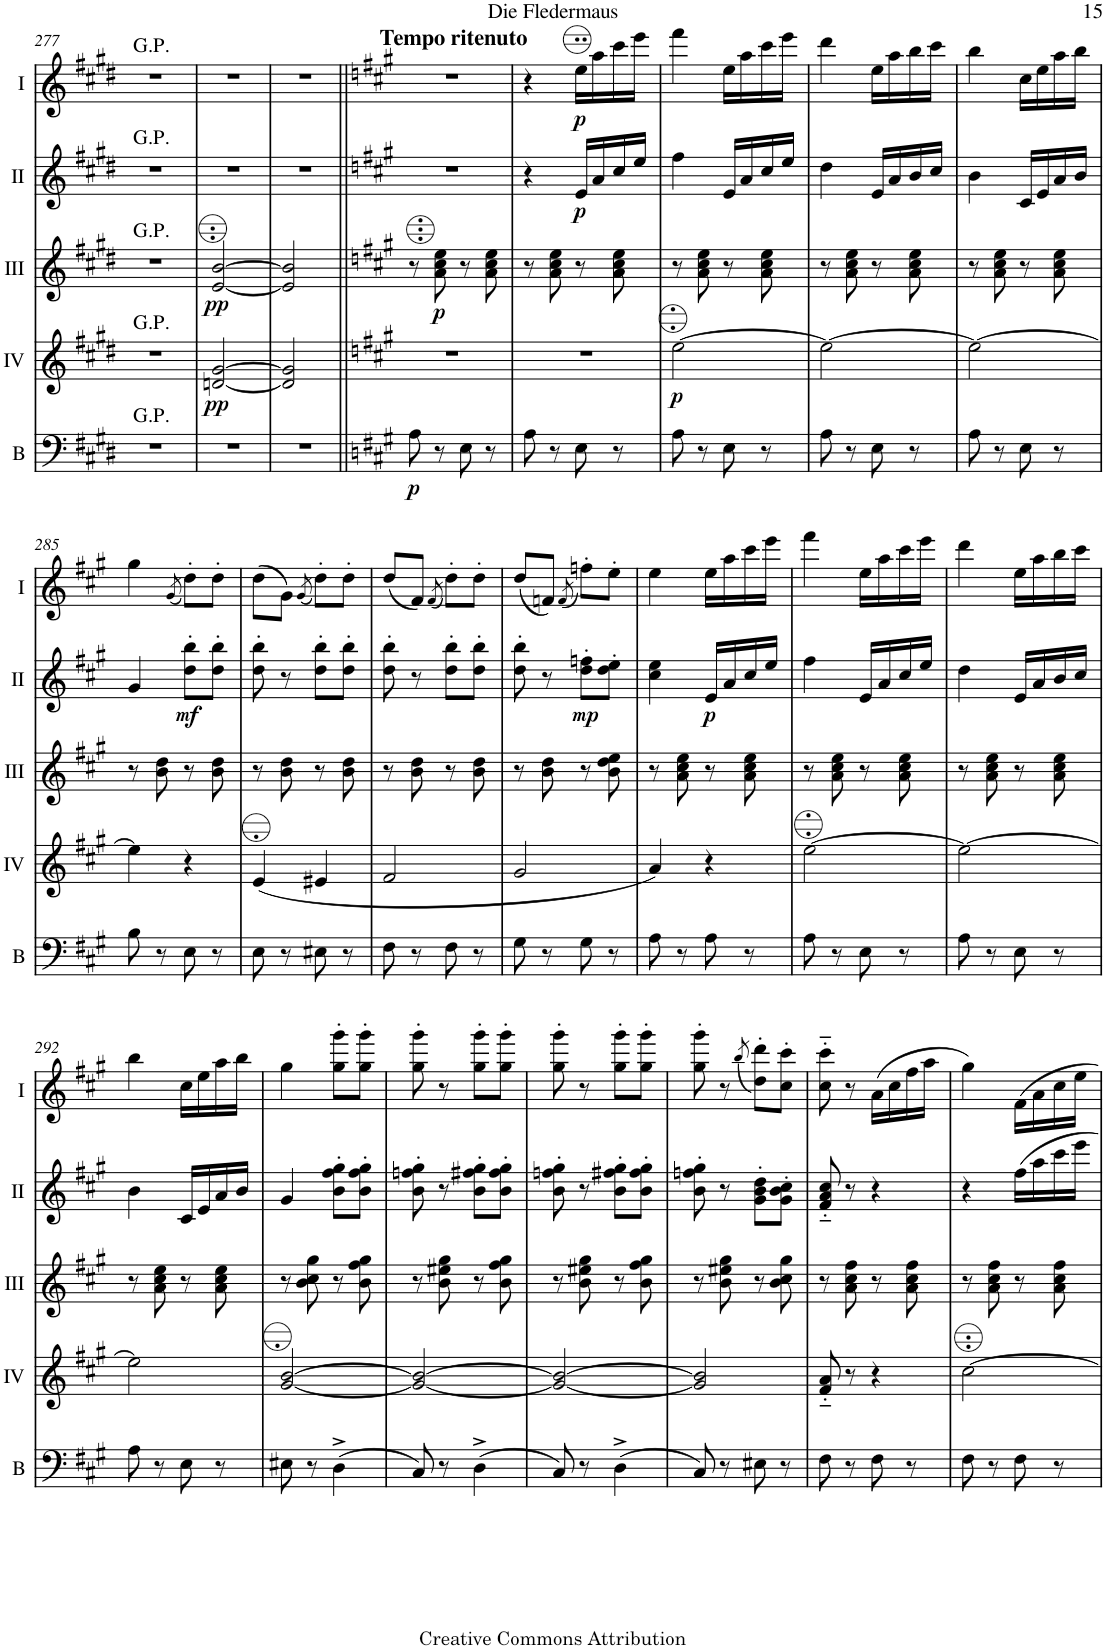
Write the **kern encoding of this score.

**kern	**dynam	**kern	**dynam	**kern	**dynam	**kern	**dynam	**kern	**dynam
*part5	*part5	*part4	*part4	*part3	*part3	*part2	*part2	*part1	*part1
*staff5	*staff5	*staff4	*staff4	*staff3	*staff3	*staff2	*staff2	*staff1	*staff1
*I"Bass	*	*I"Acc. 4	*	*I"Acc. 3	*	*I"Acc. 2	*	*I"Acc. 1	*
*I'B	*	*	*	*	*	*	*	*	*
!!LO:PB:g=z
*clefF4	*	*clefG2	*	*clefG2	*	*clefG2	*	*clefG2	*
*Trd7c12	*	*Trd7c12	*	*Trd7c12	*	*	*	*	*
*k[f#c#g#d#]	*	*k[f#c#g#d#]	*	*k[f#c#g#d#]	*	*k[f#c#g#d#]	*	*k[f#c#g#d#]	*
*M2/4	*	*M2/4	*	*M2/4	*	*M2/4	*	*M2/4	*
=277	=277	=277	=277	=277	=277	=277	=277	=277	=277
!	!	!	!	!	!	!	!	!LO:TX:a:t=G.P.	!
!	!	!	!	!	!	!LO:TX:a:t=G.P.	!	!	!
!	!	!	!	!LO:TX:a:t=G.P.	!	!	!	!	!
!	!	!LO:TX:a:t=G.P.	!	!	!	!	!	!	!
!LO:TX:a:t=G.P.	!	!	!	!	!	!	!	!	!
2r	.	2r	.	2r	.	2r	.	2r	.
=278	=278	=278	=278	=278	=278	=278	=278	=278	=278
*^	*	*	*	*	*	*^	*	*^	*
!	!	!	!	!LO:DY:b	!	!LO:DY:b	!	!	!	!	!	!
2r	2G#	.	[2dn/ [2g#/	pp	[2e/ [2b/	pp	2r	2g#	.	2r	2g#	.
=279	=279	=279	=279	=279	=279	=279	=279	=279	=279	=279	=279	=279
2r	2G#	.	2d/] 2g#/]	.	2e/] 2b/]	.	2r	2g#	.	2r	2g#	.
*	*	*	*	*	*	*	*v	*v	*	*	*	*
*v	*v	*	*	*	*	*	*	*	*v	*v	*
=280||	=280||	=280||	=280||	=280||	=280||	=280||	=280||	=280||	=280||
*k[f#c#g#]	*	*k[f#c#g#]	*	*k[f#c#g#]	*	*k[f#c#g#]	*	*k[f#c#g#]	*
*^	*	*	*	*	*	*^	*	*^	*
!	!	!	!	!	!	!	!	!	!	!LO:TX:a:B:t=Tempo ritenuto	!	!
!	!	!LO:DY:b	!	!	!	!	!	!	!	!	!	!
*	*	*	*	*	*	*	*v	*v	*	*	*	*
*v	*v	*	*	*	*	*	*	*	*v	*v	*
8A\	p	2r	.	8r	.	2r	.	2r	.
!	!	!	!	!	!LO:DY:b	!	!	!	!
8r	.	.	.	8a\ 8cc#\ 8ee\	p	.	.	.	.
8E\	.	.	.	8r	.	.	.	.	.
8r	.	.	.	8a\ 8cc#\ 8ee\	.	.	.	.	.
=281	=281	=281	=281	=281	=281	=281	=281	=281	=281
8A\	.	2r	.	8r	.	4r	.	4r	.
8r	.	.	.	8a\ 8cc#\ 8ee\	.	.	.	.	.
!	!	!	!	!	!	!	!LO:DY:b	!	!LO:DY:b
8E\	.	.	.	8r	.	16e/LL	p	16ee\LL	p
.	.	.	.	.	.	16a/	.	16aa\	.
8r	.	.	.	8a\ 8cc#\ 8ee\	.	16cc#/	.	16ccc#\	.
.	.	.	.	.	.	16ee/JJ	.	16eee\JJ	.
=282	=282	=282	=282	=282	=282	=282	=282	=282	=282
!	!	!	!LO:DY:b	!	!	!	!	!	!
8A\	.	[2ee\	p	8r	.	4ff#\	.	4fff#\	.
8r	.	.	.	8a\ 8cc#\ 8ee\	.	.	.	.	.
8E\	.	.	.	8r	.	16e/LL	.	16ee\LL	.
.	.	.	.	.	.	16a/	.	16aa\	.
8r	.	.	.	8a\ 8cc#\ 8ee\	.	16cc#/	.	16ccc#\	.
.	.	.	.	.	.	16ee/JJ	.	16eee\JJ	.
=283	=283	=283	=283	=283	=283	=283	=283	=283	=283
8A\	.	2ee\_	.	8r	.	4dd\	.	4ddd\	.
8r	.	.	.	8a\ 8cc#\ 8ee\	.	.	.	.	.
8E\	.	.	.	8r	.	16e/LL	.	16ee\LL	.
.	.	.	.	.	.	16a/	.	16aa\	.
8r	.	.	.	8a\ 8cc#\ 8ee\	.	16b/	.	16bb\	.
.	.	.	.	.	.	16cc#/JJ	.	16ccc#\JJ	.
=284	=284	=284	=284	=284	=284	=284	=284	=284	=284
8A\	.	2ee\_	.	8r	.	4b\	.	4bb\	.
8r	.	.	.	8a\ 8cc#\ 8ee\	.	.	.	.	.
8E\	.	.	.	8r	.	16c#/LL	.	16cc#\LL	.
.	.	.	.	.	.	16e/	.	16ee\	.
8r	.	.	.	8a\ 8cc#\ 8ee\	.	16a/	.	16aa\	.
.	.	.	.	.	.	16b/JJ	.	16bb\JJ	.
!!LO:LB:g=z
=285	=285	=285	=285	=285	=285	=285	=285	=285	=285
8B\	.	4ee\]	.	8r	.	4g#/	.	4gg#\	.
8r	.	.	.	8b\ 8dd\	.	.	.	.	.
.	.	.	.	.	.	.	.	(8qg#/	.
!	!	!	!	!	!	!	!LO:DY:b	!	!
8E\	.	4r	.	8r	.	8dd\' 8bb\'L	mf	8dd'\L)	.
8r	.	.	.	8b\ 8dd\	.	8dd\' 8bb\'J	.	8dd'\J	.
=286	=286	=286	=286	=286	=286	=286	=286	=286	=286
8E\	.	(4e/	.	8r	.	8dd\' 8bb\'	.	(8dd\L	.
8r	.	.	.	8b\ 8dd\	.	8r	.	8g#\J)	.
.	.	.	.	.	.	.	.	(8qg#/	.
8E#X\	.	4e#X/	.	8r	.	8dd\' 8bb\'L	.	8dd'\L)	.
8r	.	.	.	8b\ 8dd\	.	8dd\' 8bb\'J	.	8dd'\J	.
=287	=287	=287	=287	=287	=287	=287	=287	=287	=287
8F#\	.	2f#/	.	8r	.	8dd\' 8bb\'	.	(8dd/L	.
8r	.	.	.	8b\ 8dd\	.	8r	.	8f#/J)	.
.	.	.	.	.	.	.	.	(8qf#/	.
8F#\	.	.	.	8r	.	8dd\' 8bb\'L	.	8dd'\L)	.
8r	.	.	.	8b\ 8dd\	.	8dd\' 8bb\'J	.	8dd'\J	.
=288	=288	=288	=288	=288	=288	=288	=288	=288	=288
8G#\	.	2g#/	.	8r	.	8dd\' 8bb\'	.	(8dd/L	.
8r	.	.	.	8b\ 8dd\	.	8r	.	8fn/J)	.
.	.	.	.	.	.	.	.	(8qf/	.
!	!	!	!	!	!	!	!LO:DY:b	!	!
8G#\	.	.	.	8r	.	8dd\' 8ffn\'L	mp	8ffn'\L)	.
8r	.	.	.	8b\ 8dd\ 8ee\	.	8dd\' 8ee\'J	.	8ee'\J	.
=289	=289	=289	=289	=289	=289	=289	=289	=289	=289
8A\	.	4a/)	.	8r	.	4cc#\ 4ee\	.	4ee\	.
8r	.	.	.	8a\ 8cc#\ 8ee\	.	.	.	.	.
!	!	!	!	!	!	!	!LO:DY:b	!	!
8A\	.	4r	.	8r	.	16e/LL	p	16ee\LL	.
.	.	.	.	.	.	16a/	.	16aa\	.
8r	.	.	.	8a\ 8cc#\ 8ee\	.	16cc#/	.	16ccc#\	.
.	.	.	.	.	.	16ee/JJ	.	16eee\JJ	.
=290	=290	=290	=290	=290	=290	=290	=290	=290	=290
8A\	.	[2ee\	.	8r	.	4ff#\	.	4fff#\	.
8r	.	.	.	8a\ 8cc#\ 8ee\	.	.	.	.	.
8E\	.	.	.	8r	.	16e/LL	.	16ee\LL	.
.	.	.	.	.	.	16a/	.	16aa\	.
8r	.	.	.	8a\ 8cc#\ 8ee\	.	16cc#/	.	16ccc#\	.
.	.	.	.	.	.	16ee/JJ	.	16eee\JJ	.
=291	=291	=291	=291	=291	=291	=291	=291	=291	=291
8A\	.	2ee\_	.	8r	.	4dd\	.	4ddd\	.
8r	.	.	.	8a\ 8cc#\ 8ee\	.	.	.	.	.
8E\	.	.	.	8r	.	16e/LL	.	16ee\LL	.
.	.	.	.	.	.	16a/	.	16aa\	.
8r	.	.	.	8a\ 8cc#\ 8ee\	.	16b/	.	16bb\	.
.	.	.	.	.	.	16cc#/JJ	.	16ccc#\JJ	.
!!LO:LB:g=z
=292	=292	=292	=292	=292	=292	=292	=292	=292	=292
8A\	.	2ee\]	.	8r	.	4b\	.	4bb\	.
8r	.	.	.	8a\ 8cc#\ 8ee\	.	.	.	.	.
8E\	.	.	.	8r	.	16c#/LL	.	16cc#\LL	.
.	.	.	.	.	.	16e/	.	16ee\	.
8r	.	.	.	8a\ 8cc#\ 8ee\	.	16a/	.	16aa\	.
.	.	.	.	.	.	16b/JJ	.	16bb\JJ	.
=293	=293	=293	=293	=293	=293	=293	=293	=293	=293
8E#X\	.	[2g#/ [2b/	.	8r	.	4g#/	.	4gg#\	.
8r	.	.	.	8b\ 8cc#\ 8gg#\	.	.	.	.	.
(4D^\	.	.	.	8r	.	8b\' 8ff#\' 8gg#\'L	.	8gg#\' 8ggg#\'L	.
.	.	.	.	8b\ 8ff#\ 8gg#\	.	8b\' 8ff#\' 8gg#\'J	.	8gg#\' 8ggg#\'J	.
=294	=294	=294	=294	=294	=294	=294	=294	=294	=294
8C#/)	.	2g#/_ 2b/_	.	8r	.	8b\' 8ffn\' 8gg#\'	.	8gg#\' 8ggg#\'	.
8r	.	.	.	8b\ 8ee#X\ 8gg#\	.	8r	.	8r	.
(4D^\	.	.	.	8r	.	8b\' 8ff#X\' 8gg#\'L	.	8gg#\' 8ggg#\'L	.
.	.	.	.	8b\ 8ff#\ 8gg#\	.	8b\' 8ff#\' 8gg#\'J	.	8gg#\' 8ggg#\'J	.
=295	=295	=295	=295	=295	=295	=295	=295	=295	=295
8C#/)	.	2g#/_ 2b/_	.	8r	.	8b\' 8ffn\' 8gg#\'	.	8gg#\' 8ggg#\'	.
8r	.	.	.	8b\ 8ee#X\ 8gg#\	.	8r	.	8r	.
(4D^\	.	.	.	8r	.	8b\' 8ff#X\' 8gg#\'L	.	8gg#\' 8ggg#\'L	.
.	.	.	.	8b\ 8ff#\ 8gg#\	.	8b\' 8ff#\' 8gg#\'J	.	8gg#\' 8ggg#\'J	.
=296	=296	=296	=296	=296	=296	=296	=296	=296	=296
8C#/)	.	2g#/] 2b/]	.	8r	.	8b\' 8ffn\' 8gg#\'	.	8gg#\' 8ggg#\'	.
8r	.	.	.	8b\ 8ee#X\ 8gg#\	.	8r	.	8r	.
.	.	.	.	.	.	.	.	(8qbb/	.
8E#X\	.	.	.	8r	.	8g#\' 8b\' 8dd\'L	.	8dd\' 8ddd\'L)	.
8r	.	.	.	8b\ 8cc#\ 8gg#\	.	8g#\' 8b\' 8cc#\'J	.	8cc#\' 8ccc#\'J	.
=297	=297	=297	=297	=297	=297	=297	=297	=297	=297
8F#\	.	8f#/'~ 8a/'~	.	8r	.	8f#/'~ 8a/'~ 8cc#/'~	.	8cc#\'~ 8ccc#\'~	.
8r	.	8r	.	8a\ 8cc#\ 8ff#\	.	8r	.	8r	.
8F#\	.	4r	.	8r	.	4r	.	(16a\LL	.
.	.	.	.	.	.	.	.	16cc#\	.
8r	.	.	.	8a\ 8cc#\ 8ff#\	.	.	.	16ff#\	.
.	.	.	.	.	.	.	.	16aa\JJ	.
=298	=298	=298	=298	=298	=298	=298	=298	=298	=298
8F#\	.	[2cc#\	.	8r	.	4r	.	4gg#\)	.
8r	.	.	.	8a\ 8cc#\ 8ff#\	.	.	.	.	.
8F#\	.	.	.	8r	.	16ff#\LL	.	16f#\LL	.
.	.	.	.	.	.	16aa\	.	16a\	.
8r	.	.	.	8a\ 8cc#\ 8ff#\	.	16ccc#\	.	16cc#\	.
.	.	.	.	.	.	16eee\JJ	.	16ee\JJ	.
=	=	=	=	=	=	=	=	=	=
*-	*-	*-	*-	*-	*-	*-	*-	*-	*-
